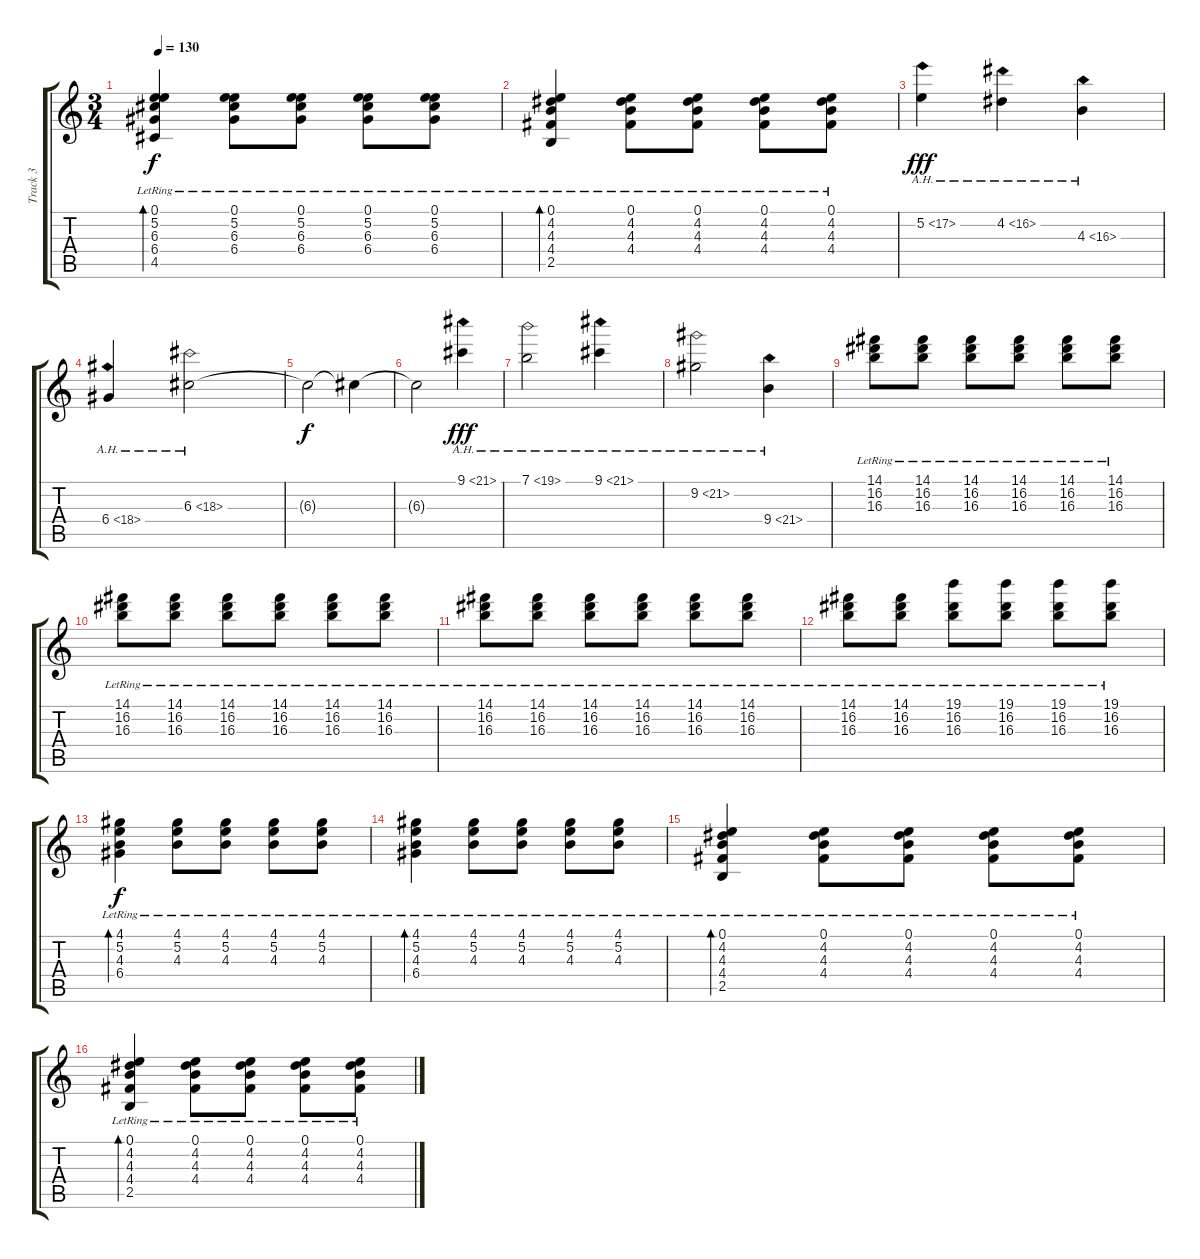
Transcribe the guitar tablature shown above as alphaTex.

\track ("Track 3" "Track 3") {instrument electricguitarclean}
\staff {score tabs}
\tuning (E4 B3 G3 D3 A2 E2) {hide}
\ts (3 4)
\tempo 130
\clef g2
\ks c
(0.1{lr} 5.2{lr} 6.3{lr} 6.4{lr} 4.5{lr}).4{bd 120 dy f} (0.1{lr} 5.2{lr} 6.3{lr} 6.4{lr}).8 (0.1{lr} 5.2{lr} 6.3{lr} 6.4{lr}).8 (0.1{lr} 5.2{lr} 6.3{lr} 6.4{lr}).8 (0.1{lr} 5.2{lr} 6.3{lr} 6.4{lr}).8 |
(0.1{lr} 4.2{lr} 4.3{lr} 4.4{lr} 2.5{lr}).4{bd 120} (0.1{lr} 4.2{lr} 4.3{lr} 4.4{lr}).8 (0.1{lr} 4.2{lr} 4.3{lr} 4.4{lr}).8 (0.1{lr} 4.2{lr} 4.3{lr} 4.4{lr}).8 (0.1{lr} 4.2{lr} 4.3{lr} 4.4{lr}).8 |
5.2{ah 12}.4{dy fff volume 16} 4.2{ah 12}.4 4.3{ah 12}.4 |
6.4{ah 12}.4 6.3{ah 12}.2 |
6.3{t}.2{dy f} 6.3{t}.4 |
6.3{t}.2 9.1{ah 12}.4{dy fff} |
7.1{ah 12}.2 9.1{ah 12}.4 |
9.2{ah 12}.2 9.4{ah 12}.4 |
(14.1{lr} 16.2{lr} 16.3{lr}).8{volume 9} (14.1{lr} 16.2{lr} 16.3{lr}).8 (14.1{lr} 16.2{lr} 16.3{lr}).8 (14.1{lr} 16.2{lr} 16.3{lr}).8 (14.1{lr} 16.2{lr} 16.3{lr}).8 (14.1{lr} 16.2{lr} 16.3{lr}).8 |
(14.1{lr} 16.2{lr} 16.3{lr}).8 (14.1{lr} 16.2{lr} 16.3{lr}).8 (14.1{lr} 16.2{lr} 16.3{lr}).8 (14.1{lr} 16.2{lr} 16.3{lr}).8 (14.1{lr} 16.2{lr} 16.3{lr}).8 (14.1{lr} 16.2{lr} 16.3{lr}).8 |
(14.1{lr} 16.2{lr} 16.3{lr}).8 (14.1{lr} 16.2{lr} 16.3{lr}).8 (14.1{lr} 16.2{lr} 16.3{lr}).8 (14.1{lr} 16.2{lr} 16.3{lr}).8 (14.1{lr} 16.2{lr} 16.3{lr}).8 (14.1{lr} 16.2{lr} 16.3{lr}).8 |
(14.1{lr} 16.2{lr} 16.3{lr}).8 (14.1{lr} 16.2{lr} 16.3{lr}).8 (19.1{lr} 16.2{lr} 16.3{lr}).8 (19.1{lr} 16.2{lr} 16.3{lr}).8 (19.1{lr} 16.2{lr} 16.3{lr}).8 (19.1{lr} 16.2{lr} 16.3{lr}).8 |
(4.1{lr} 5.2{lr} 4.3{lr} 6.4{lr}).4{bd 120 dy f} (4.1{lr} 5.2{lr} 4.3{lr}).8 (4.1{lr} 5.2{lr} 4.3{lr}).8 (4.1{lr} 5.2{lr} 4.3{lr}).8 (4.1{lr} 5.2{lr} 4.3{lr}).8 |
(4.1{lr} 5.2{lr} 4.3{lr} 6.4{lr}).4{bd 120} (4.1{lr} 5.2{lr} 4.3{lr}).8 (4.1{lr} 5.2{lr} 4.3{lr}).8 (4.1{lr} 5.2{lr} 4.3{lr}).8 (4.1{lr} 5.2{lr} 4.3{lr}).8 |
(0.1{lr} 4.2{lr} 4.3{lr} 4.4{lr} 2.5{lr}).4{bd 120} (0.1{lr} 4.2{lr} 4.3{lr} 4.4{lr}).8 (0.1{lr} 4.2{lr} 4.3{lr} 4.4{lr}).8 (0.1{lr} 4.2{lr} 4.3{lr} 4.4{lr}).8 (0.1{lr} 4.2{lr} 4.3{lr} 4.4{lr}).8 |
(0.1{lr} 4.2{lr} 4.3{lr} 4.4{lr} 2.5{lr}).4{bd 120} (0.1{lr} 4.2{lr} 4.3{lr} 4.4{lr}).8 (0.1{lr} 4.2{lr} 4.3{lr} 4.4{lr}).8 (0.1{lr} 4.2{lr} 4.3{lr} 4.4{lr}).8 (0.1{lr} 4.2{lr} 4.3{lr} 4.4{lr}).8
